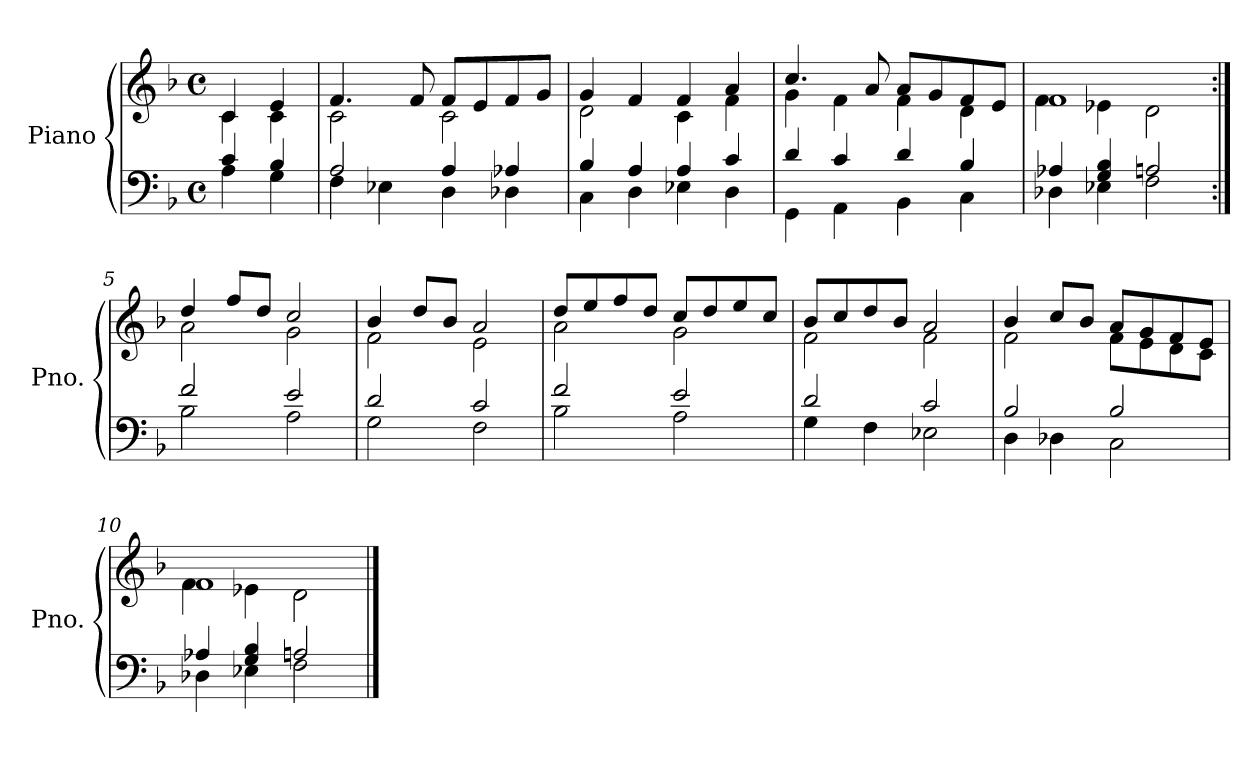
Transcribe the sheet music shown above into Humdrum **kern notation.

**kern	**kern
*part1	*part1
*staff2	*staff1
*I"Piano	*
*I'Pno.	*
*clefF4	*clefG2
*k[b-]	*k[b-]
*M4/4	*M4/4
*met(c)	*met(c)
=	=
*^	*^
4c/	4A\	4c/	4c\
4B-/	4G\	4e/	4c\
=1	=1	=1	=1
2A/	4F\	4.f/	2c\
.	4E-X\	.	.
.	.	8f/	.
4A/	4D\	8f/L	2c\
.	.	8e/	.
4A-X/	4D-X\	8f/	.
.	.	8g/J	.
=2	=2	=2	=2
4B-/	4C\	4g/	2d\
4A/	4D\	4f/	.
4A/	4E-X\	4f/	4c\
4c/	4D\	4a/	4f\
=3	=3	=3	=3
4d/	4GG\	4.cc/	4g\
4c/	4AA\	.	4f\
.	.	8a/	.
4d/	4BB-\	8a/L	4f\
.	.	8g/	.
4B-/	4C\	8f/	4d\
.	.	8e/J	.
=4	=4	=4	=4
4A-X/	4D-X\	1f	4f\
4G/ 4B-/	4E-X\	.	4e-X\
2An/	2F\	.	2d\
=5:|!	=5:|!	=5:|!	=5:|!
2f/	2B-\	4dd/	2a\
.	.	8ff/L	.
.	.	8dd/J	.
2e/	2A\	2cc/	2g\
=6	=6	=6	=6
2d/	2G\	4b-/	2f\
.	.	8dd/L	.
.	.	8b-/J	.
2c/	2F\	2a/	2e\
!!LO:LB:g=z	!!
=7	=7	=7	=7
2f/	2B-\	8dd/L	2a\
.	.	8ee/	.
.	.	8ff/	.
.	.	8dd/J	.
2e/	2A\	8cc/L	2g\
.	.	8dd/	.
.	.	8ee/	.
.	.	8cc/J	.
=8	=8	=8	=8
2d/	4G\	8b-/L	2f\
.	.	8cc/	.
.	4F\	8dd/	.
.	.	8b-/J	.
2c/	2E-X\	2a/	2f\
=9	=9	=9	=9
2B-/	4D\	4b-/	2f\
.	4D-X\	8cc/L	.
.	.	8b-/J	.
2B-/	2C\	8a/L	8f\L
.	.	8g/	8e\
.	.	8f/	8d\
.	.	8e/J	8c\J
=10	=10	=10	=10
4A-X/	4D-X\	1f	4f\
4G/ 4B-/	4E-X\	.	4e-X\
2An/	2F\	.	2d\
*v	*v	*	*
*	*v	*v
==	==
*-	*-
